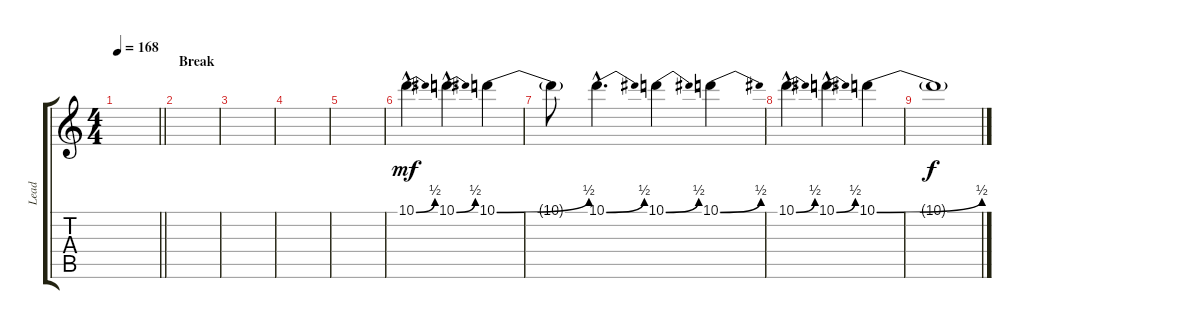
\track ("Lead" "Lead") {instrument overdrivenguitar}
\staff {score tabs}
\tuning (E4 B3 G3 D3 A2 D2) {hide}
\ts (4 4)
\tempo 168
\clef g2
\barLineRight lightlight
\ks c
|
\section ("" "Break")
|
|
|
|
10.1{be (bend 0 0 60 2) hac}.4{d dy mf} 10.1{be (bend 0 0 60 2) hac}.4{d} 10.1{be (bend 0 0 60 2)}.4 |
10.1{t}.8 10.1{be (bend 0 0 60 2) hac}.4{d} 10.1{be (bend 0 0 60 2)}.4 10.1{be (bend 0 0 60 2)}.4 |
10.1{be (bend 0 0 60 2) hac}.4{d} 10.1{be (bend 0 0 60 2) hac}.4{d} 10.1{be (bend 0 0 60 2)}.4{volume 4} |
10.1{t}.1{dy f}
